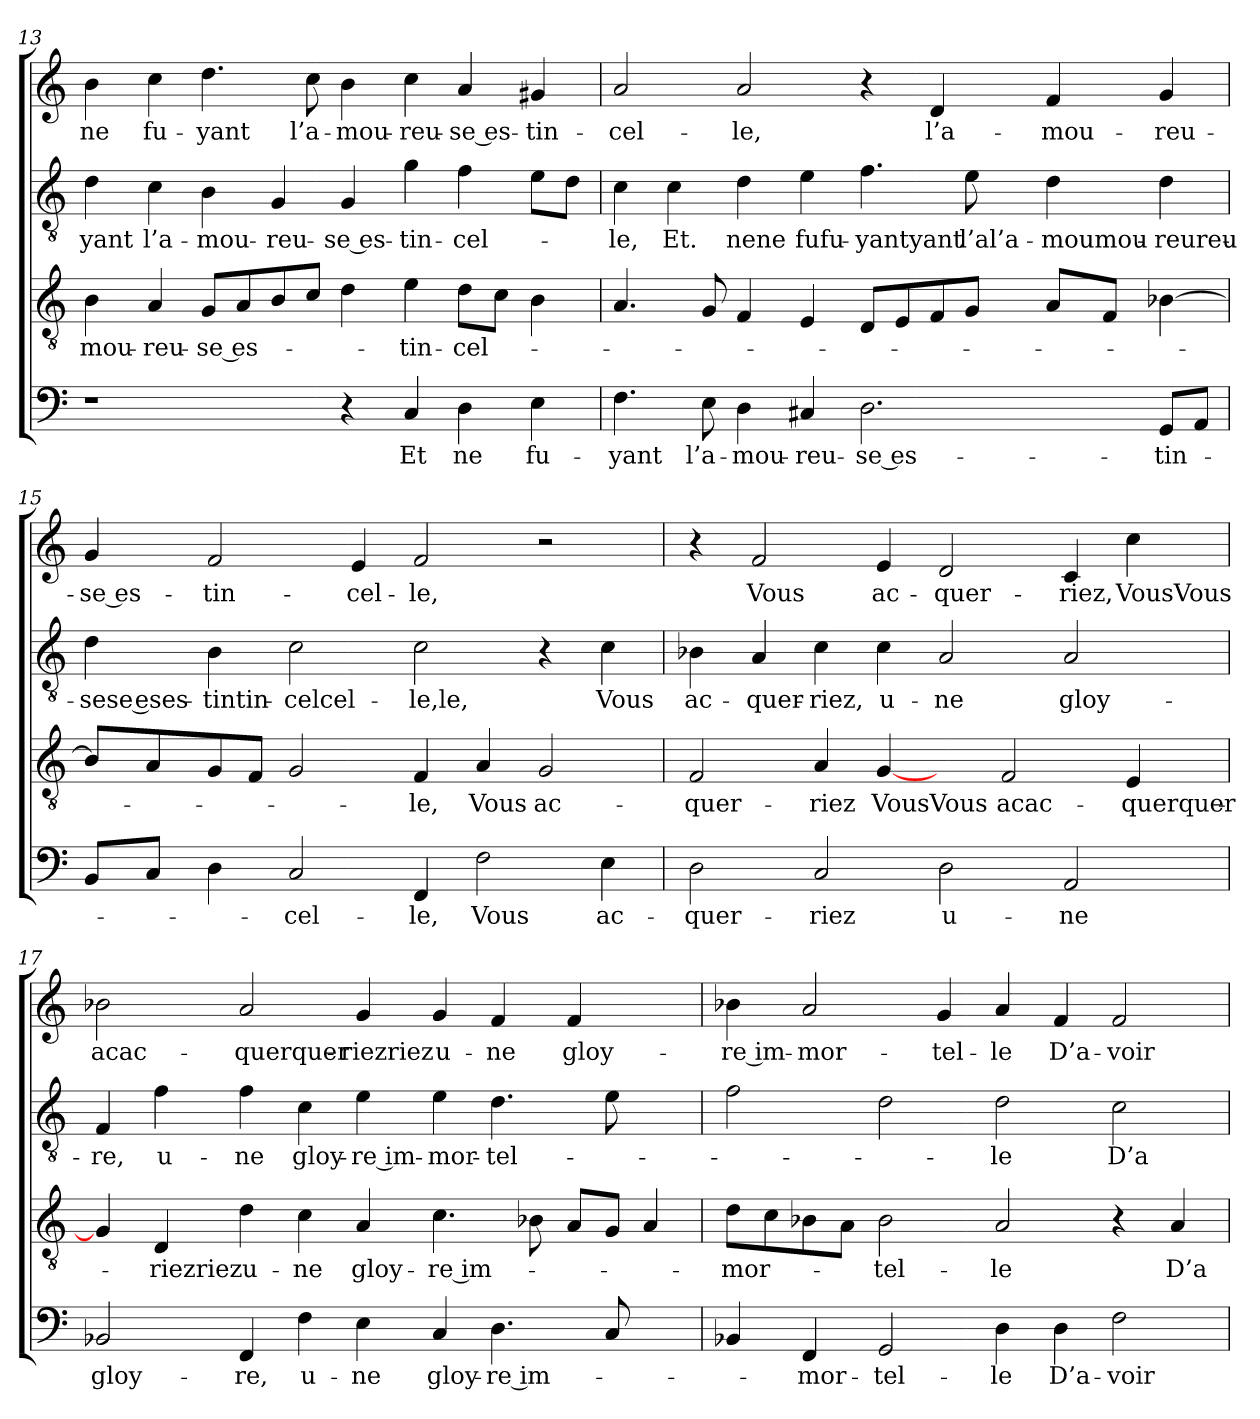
**kern	**text	**kern	**text	**kern	**text	**kern	**text
*part4	*part4	*part3	*part3	*part2	*part2	*part1	*part1
*staff4	*staff4	*staff3	*staff3	*staff2	*staff2	*staff1	*staff1
*clefF4	*	*clefGv2	*	*clefGv2	*	*clefG2	*
*k[]	*	*k[]	*	*k[]	*	*k[]	*
=13	=13	=13	=13	=13	=13	=13	=13
1r	.	4B	-mou-	4d	-yant	4b	ne
.	.	4A	-reu-	4c	l’a-	4cc	fu-
.	.	8GL	-se es-	4B	-mou-	4.dd	-yant
.	.	8A	.	.	.	.	.
.	.	8B	.	4G	-reu-	.	.
.	.	8cJ	.	.	.	8cc	l’a-
4r	.	4d	.	4G	-se es-	4b	-mou-
4C	Et	4e	-tin-	4g	-tin-	4cc	-reu-
4D	ne	8dL	-cel-	4f	-cel-	4a	-se es-
.	.	8cJ	.	.	.	.	.
4E	fu-	4B	.	8eL	.	4g#X	-tin-
.	.	.	.	8dJ	.	.	.
=14	=14	=14	=14	=14	=14	=14	=14
4.F	-yant	4.A	.	4c	-le,	2a	-cel-
.	.	.	.	4c	Et.	.	.
8E	l’a-	8G	.	.	.	.	.
4D	-mou-	4F	.	4d	nene	2a	-le,
4C#X	-reu-	4E	.	4e	fufu-	.	.
2.D	-se es-	8DL	.	4.f	-yantyant	4r	.
.	.	8E	.	.	.	.	.
.	.	8F	.	.	.	4d	l’a-
.	.	8GJ	.	8e	l’al’a-	.	.
.	.	8AL	.	4d	-moumou-	4f	-mou-
.	.	8FJ	.	.	.	.	.
8GGL	-tin-	[4B-X	.	4d	-reureu-	4g	-reu-
8AAJ	.	.	.	.	.	.	.
!!LO:LB:g=z
=15	=15	=15	=15	=15	=15	=15	=15
8BBL	.	8B-L]	.	4d	-sese eses-	4g	-se es-
8CJ	.	8A	.	.	.	.	.
4D	.	8G	.	4B	-tintin-	2f	-tin-
.	.	8FJ	.	.	.	.	.
2C	-cel-	2G	.	2c	-celcel-	.	.
.	.	.	.	.	.	4e	-cel-
4FF	-le,	4F	-le,	2c	-le,le,	2f	-le,
2F	Vous	4A	Vous	.	.	.	.
.	.	2G	ac-	4r	.	2r	.
4E	ac-	.	.	4c	Vous	.	.
=16	=16	=16	=16	=16	=16	=16	=16
2D	-quer-	2F	-quer-	4B-X	ac-	4r	.
.	.	.	.	4A	-quer-	2f	Vous
2C	-riez	4A	-riez	4c	-riez,	.	.
.	.	[4G	VousVous	4c	u-	4e	ac-
2D	u-	4ryy	.	2A	-ne	2d	-quer-
.	.	2F	acac-	.	.	.	.
2AA	-ne	.	.	2A	gloy-	4c	-riez,
.	.	4E	-querquer-	.	.	4cc	VousVous
=17	=17	=17	=17	=17	=17	=17	=17
2BB-X	gloy-	4G]	.	4F	-re,	2b-X	acac-
.	.	4D	-riezriez	4f	u-	.	.
4FF	-re,	4d	u-	4f	-ne	2a	-querquer-
4F	u-	4c	-ne	4c	gloy-	.	.
4E	-ne	4A	gloy-	4e	-re im-	4g	-riezriez
4C	gloy-	4.c	-re im-	4e	-mor-	4g	u-
4.D	-re im-	.	.	4.d	-tel-	4f	-ne
.	.	8B-X	.	.	.	.	.
.	.	8AL	.	.	.	4f	gloy-
8C	.	8GJ	.	8e	.	.	.
4ryy	.	4A	.	4ryy	.	4ryy	.
!!LO:PB:g=z
=18	=18	=18	=18	=18	=18	=18	=18
4BB-X	.	8dL	-mor-	2f	.	4b-X	-re im-
.	.	8c	.	.	.	.	.
4FF	-mor-	8B-X	.	.	.	2a	-mor-
.	.	8AJ	.	.	.	.	.
2GG	-tel-	2B-	-tel-	2d	.	.	.
.	.	.	.	.	.	4g	-tel-
4D	-le	2A	-le	2d	-le	4a	-le
4D	D’a-	.	.	.	.	4f	D’a-
2F	-voir	4r	.	2c	D’a-	2f	-voir
.	.	4A	D’a-	.	.	.	.
=	=	=	=	=	=	=	=
*-	*-	*-	*-	*-	*-	*-	*-
